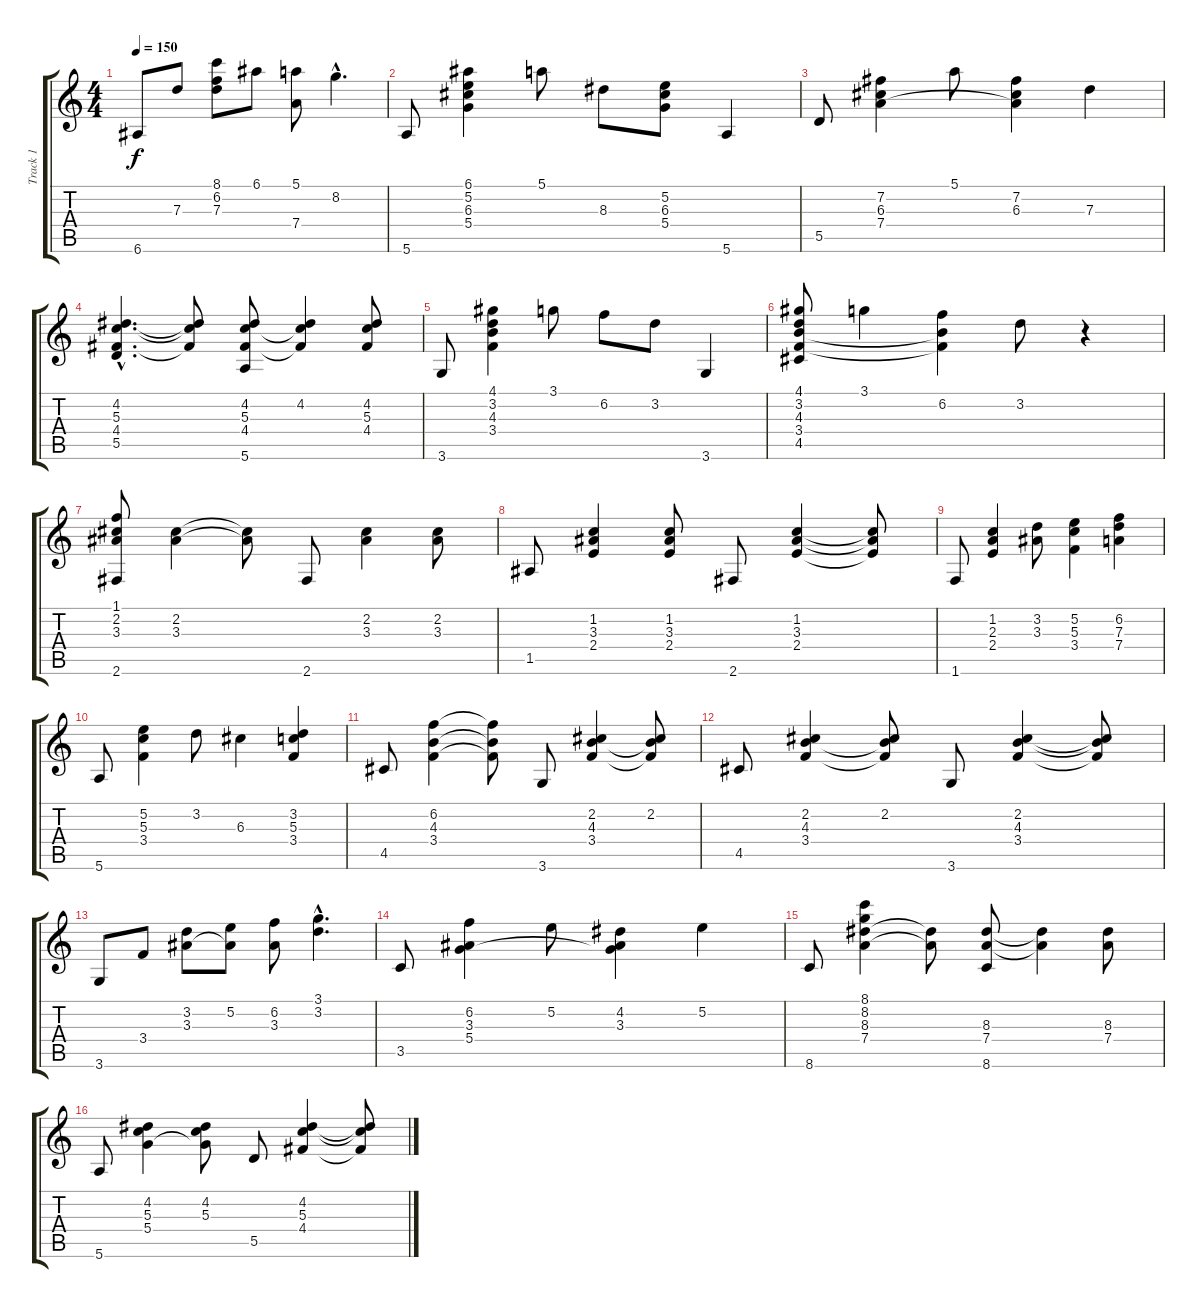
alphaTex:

\track ("Track 1" "Track 1") {instrument acousticguitarnylon}
\staff {score tabs}
\tuning (E4 B3 G3 D3 A2 E2) {hide}
\ts (4 4)
\tempo 150
\clef g2
\ks c
6.6.8{dy f} 7.3.8 (8.1 6.2 7.3).8 6.1.8 (5.1 7.4).8 8.2{hac}.4{d} |
5.6.8 (6.1 5.2 6.3 5.4).4 5.1.8 8.3.8 (5.2 6.3 5.4).8 5.6.4 |
5.5.8 (7.2 6.3 7.4).4 5.1.8 (7.2 6.3 7.4{t}).4 7.3.4 |
(4.2{hac} 5.3{hac} 4.4{hac} 5.5{hac}).4{d} (4.2{t} 5.3{t} 4.4{t}).8 (4.2 5.3 4.4 5.6).8 (4.2 5.3{t} 4.4{t}).4 (4.2 5.3 4.4).8 |
3.6.8 (4.1 3.2 4.3 3.4).4 3.1.8 6.2.8 3.2.8 3.6.4 |
(4.1 3.2 4.3 3.4 4.5).8 3.1.4 (6.2 4.3{t} 3.4{t}).4 3.2.8 r.4 |
(1.1 2.2 3.3 2.6).8 (2.2 3.3).4 (2.2{t} 3.3{t}).8 2.6.8 (2.2 3.3).4 (2.2 3.3).8 |
1.5.8 (1.2 3.3 2.4).4 (1.2 3.3 2.4).8 2.6.8 (1.2 3.3 2.4).4 (1.2{t} 3.3{t} 2.4{t}).8 |
1.6.8 (1.2 2.3 2.4).4 (3.2 3.3).8 (5.2 5.3 3.4).4 (6.2 7.3 7.4).4 |
5.6.8 (5.2 5.3 3.4).4 3.2.8 6.3.4 (3.2 5.3 3.4).4 |
4.5.8 (6.2 4.3 3.4).4 (6.2{t} 4.3{t} 3.4{t}).8 3.6.8 (2.2 4.3 3.4).4 (2.2 4.3{t} 3.4{t}).8 |
4.5.8 (2.2 4.3 3.4).4 (2.2 4.3{t} 3.4{t}).8 3.6.8 (2.2 4.3 3.4).4 (2.2{t} 4.3{t} 3.4{t}).8 |
3.6.8 3.4.8 (3.2 3.3).8 (5.2 3.3{t}).8 (6.2 3.3).8 (3.1{hac} 3.2{hac}).4{d} |
3.5.8 (6.2 3.3 5.4).4 5.2.8 (4.2 3.3 5.4{t}).4 5.2.4 |
8.6.8 (8.1 8.2 8.3 7.4).4 (8.3{t} 7.4{t}).8 (8.3 7.4 8.6).8 (8.3{t} 7.4{t}).4 (8.3 7.4).8 |
5.6.8 (4.2 5.3 5.4).4 (4.2 5.3 5.4{t}).8 5.5.8 (4.2 5.3 4.4).4 (4.2{t} 5.3{t} 4.4{t}).8
